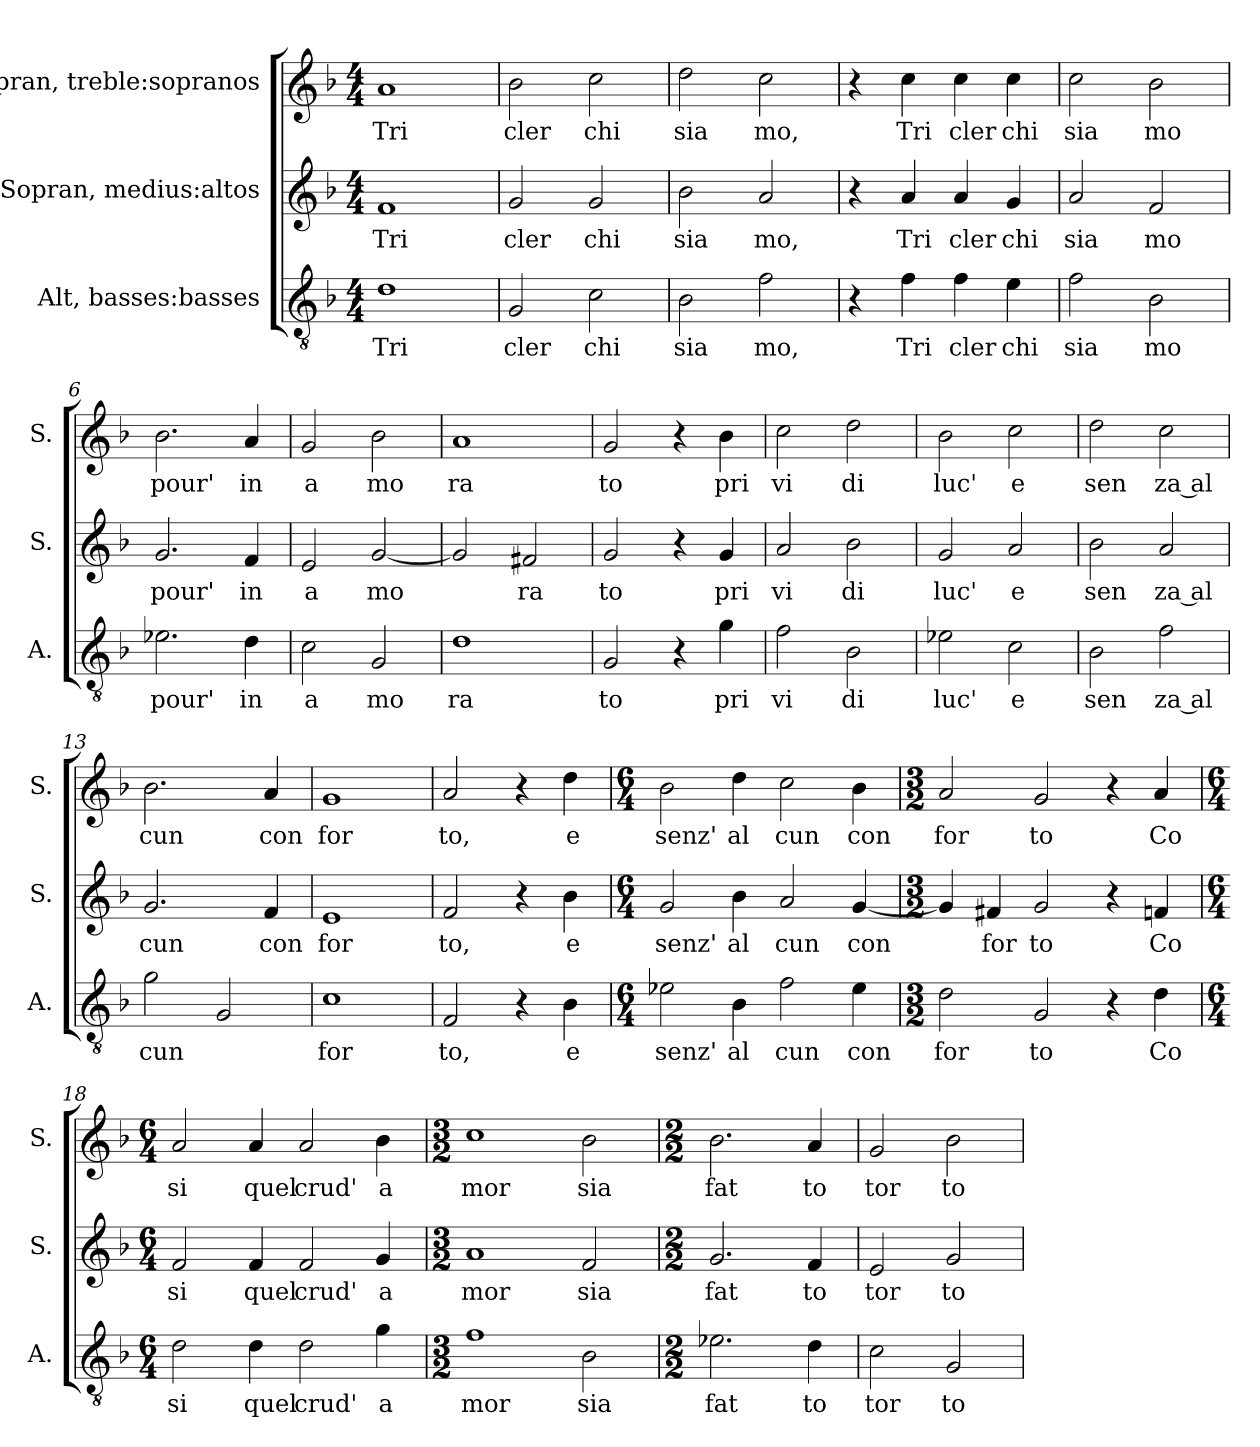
**kern	**text	**kern	**text	**kern	**text
*part3	*part3	*part2	*part2	*part1	*part1
*staff3	*staff3	*staff2	*staff2	*staff1	*staff1
*I"Alt, basses:basses	*	*I"Sopran, medius:altos	*	*I"Sopran, treble:sopranos	*
*I'A.	*	*I'S.	*	*I'S.	*
*clefGv2	*	*clefG2	*	*clefG2	*
*k[b-]	*	*k[b-]	*	*k[b-]	*
*M4/4	*	*M4/4	*	*M4/4	*
*MM192	*	*MM192	*	*MM192	*
=1	=1	=1	=1	=1	=1
!	!LO:LY:b	!	!LO:LY:b	!	!LO:LY:b
1d	Tri	1f	Tri	1a	Tri
=2	=2	=2	=2	=2	=2
!	!LO:LY:b	!	!LO:LY:b	!	!LO:LY:b
2G/	cler	2g/	cler	2b-\	cler
!	!LO:LY:b	!	!LO:LY:b	!	!LO:LY:b
2c\	chi	2g/	chi	2cc\	chi
=3	=3	=3	=3	=3	=3
!	!LO:LY:b	!	!LO:LY:b	!	!LO:LY:b
2B-\	sia	2b-\	sia	2dd\	sia
!	!LO:LY:b	!	!LO:LY:b	!	!LO:LY:b
2f\	mo,	2a/	mo,	2cc\	mo,
=4	=4	=4	=4	=4	=4
4r	.	4r	.	4r	.
!	!LO:LY:b	!	!LO:LY:b	!	!LO:LY:b
4f\	Tri	4a/	Tri	4cc\	Tri
!	!LO:LY:b	!	!LO:LY:b	!	!LO:LY:b
4f\	cler	4a/	cler	4cc\	cler
!	!LO:LY:b	!	!LO:LY:b	!	!LO:LY:b
4e\	chi	4g/	chi	4cc\	chi
=5	=5	=5	=5	=5	=5
!	!LO:LY:b	!	!LO:LY:b	!	!LO:LY:b
2f\	sia	2a/	sia	2cc\	sia
!	!LO:LY:b	!	!LO:LY:b	!	!LO:LY:b
2B-\	mo	2f/	mo	2b-\	mo
=6	=6	=6	=6	=6	=6
!	!LO:LY:b	!	!LO:LY:b	!	!LO:LY:b
2.e-X\	pour'	2.g/	pour'	2.b-\	pour'
!	!LO:LY:b	!	!LO:LY:b	!	!LO:LY:b
4d\	in	4f/	in	4a/	in
=7	=7	=7	=7	=7	=7
!	!LO:LY:b	!	!LO:LY:b	!	!LO:LY:b
2c\	a	2e/	a	2g/	a
!	!LO:LY:b	!	!LO:LY:b	!	!LO:LY:b
2G/	mo	[2g/	mo	2b-\	mo
=8	=8	=8	=8	=8	=8
!	!LO:LY:b	!	!	!	!LO:LY:b
1d	ra	2g/]	.	1a	ra
!	!	!	!LO:LY:b	!	!
.	.	2f#X/	ra	.	.
!!LO:LB:g=z
=9	=9	=9	=9	=9	=9
!	!LO:LY:b	!	!LO:LY:b	!	!LO:LY:b
2G/	to	2g/	to	2g/	to
4r	.	4r	.	4r	.
!	!LO:LY:b	!	!LO:LY:b	!	!LO:LY:b
4g\	pri	4g/	pri	4b-\	pri
=10	=10	=10	=10	=10	=10
!	!LO:LY:b	!	!LO:LY:b	!	!LO:LY:b
2f\	vi	2a/	vi	2cc\	vi
!	!LO:LY:b	!	!LO:LY:b	!	!LO:LY:b
2B-\	di	2b-\	di	2dd\	di
=11	=11	=11	=11	=11	=11
!	!LO:LY:b	!	!LO:LY:b	!	!LO:LY:b
2e-X\	luc'	2g/	luc'	2b-\	luc'
!	!LO:LY:b	!	!LO:LY:b	!	!LO:LY:b
2c\	e	2a/	e	2cc\	e
=12	=12	=12	=12	=12	=12
!	!LO:LY:b	!	!LO:LY:b	!	!LO:LY:b
2B-\	sen	2b-\	sen	2dd\	sen
!	!LO:LY:b	!	!LO:LY:b	!	!LO:LY:b
2f\	za al	2a/	za al	2cc\	za al
=13	=13	=13	=13	=13	=13
!	!LO:LY:b	!	!LO:LY:b	!	!LO:LY:b
2g\	cun	2.g/	cun	2.b-\	cun
2G/	.	.	.	.	.
!	!	!	!LO:LY:b	!	!LO:LY:b
.	.	4f/	con	4a/	con
=14	=14	=14	=14	=14	=14
!	!LO:LY:b	!	!LO:LY:b	!	!LO:LY:b
1c	for	1e	for	1g	for
=15	=15	=15	=15	=15	=15
!	!LO:LY:b	!	!LO:LY:b	!	!LO:LY:b
2F/	to,	2f/	to,	2a/	to,
4r	.	4r	.	4r	.
!	!LO:LY:b	!	!LO:LY:b	!	!LO:LY:b
4B-\	e	4b-\	e	4dd\	e
=16	=16	=16	=16	=16	=16
*M6/4	*	*M6/4	*	*M6/4	*
!	!LO:LY:b	!	!LO:LY:b	!	!LO:LY:b
2e-X\	senz'	2g/	senz'	2b-\	senz'
!	!LO:LY:b	!	!LO:LY:b	!	!LO:LY:b
4B-\	al	4b-\	al	4dd\	al
!	!LO:LY:b	!	!LO:LY:b	!	!LO:LY:b
2f\	cun	2a/	cun	2cc\	cun
!	!LO:LY:b	!	!LO:LY:b	!	!LO:LY:b
4e-\	con	[4g/	con	4b-\	con
!!LO:LB:g=z
=17	=17	=17	=17	=17	=17
*M3/2	*	*M3/2	*	*M3/2	*
!	!LO:LY:b	!	!	!	!LO:LY:b
2d\	for	4g/]	.	2a/	for
!	!	!	!LO:LY:b	!	!
.	.	4f#X/	for	.	.
!	!LO:LY:b	!	!LO:LY:b	!	!LO:LY:b
2G/	to	2g/	to	2g/	to
4r	.	4r	.	4r	.
!	!LO:LY:b	!	!LO:LY:b	!	!LO:LY:b
4d\	Co	4fn/	Co	4a/	Co
=18	=18	=18	=18	=18	=18
*M6/4	*	*M6/4	*	*M6/4	*
!	!LO:LY:b	!	!LO:LY:b	!	!LO:LY:b
2d\	si	2f/	si	2a/	si
!	!LO:LY:b	!	!LO:LY:b	!	!LO:LY:b
4d\	quel	4f/	quel	4a/	quel
!	!LO:LY:b	!	!LO:LY:b	!	!LO:LY:b
2d\	crud'	2f/	crud'	2a/	crud'
!	!LO:LY:b	!	!LO:LY:b	!	!LO:LY:b
4g\	a	4g/	a	4b-\	a
=19	=19	=19	=19	=19	=19
*M3/2	*	*M3/2	*	*M3/2	*
!	!LO:LY:b	!	!LO:LY:b	!	!LO:LY:b
1f	mor	1a	mor	1cc	mor
!	!LO:LY:b	!	!LO:LY:b	!	!LO:LY:b
2B-\	sia	2f/	sia	2b-\	sia
=20	=20	=20	=20	=20	=20
*M2/2	*	*M2/2	*	*M2/2	*
!	!LO:LY:b	!	!LO:LY:b	!	!LO:LY:b
2.e-X\	fat	2.g/	fat	2.b-\	fat
!	!LO:LY:b	!	!LO:LY:b	!	!LO:LY:b
4d\	to	4f/	to	4a/	to
=21	=21	=21	=21	=21	=21
!	!LO:LY:b	!	!LO:LY:b	!	!LO:LY:b
2c\	tor	2e/	tor	2g/	tor
!	!LO:LY:b	!	!LO:LY:b	!	!LO:LY:b
2G/	to	2g/	to	2b-\	to
=	=	=	=	=	=
*-	*-	*-	*-	*-	*-
